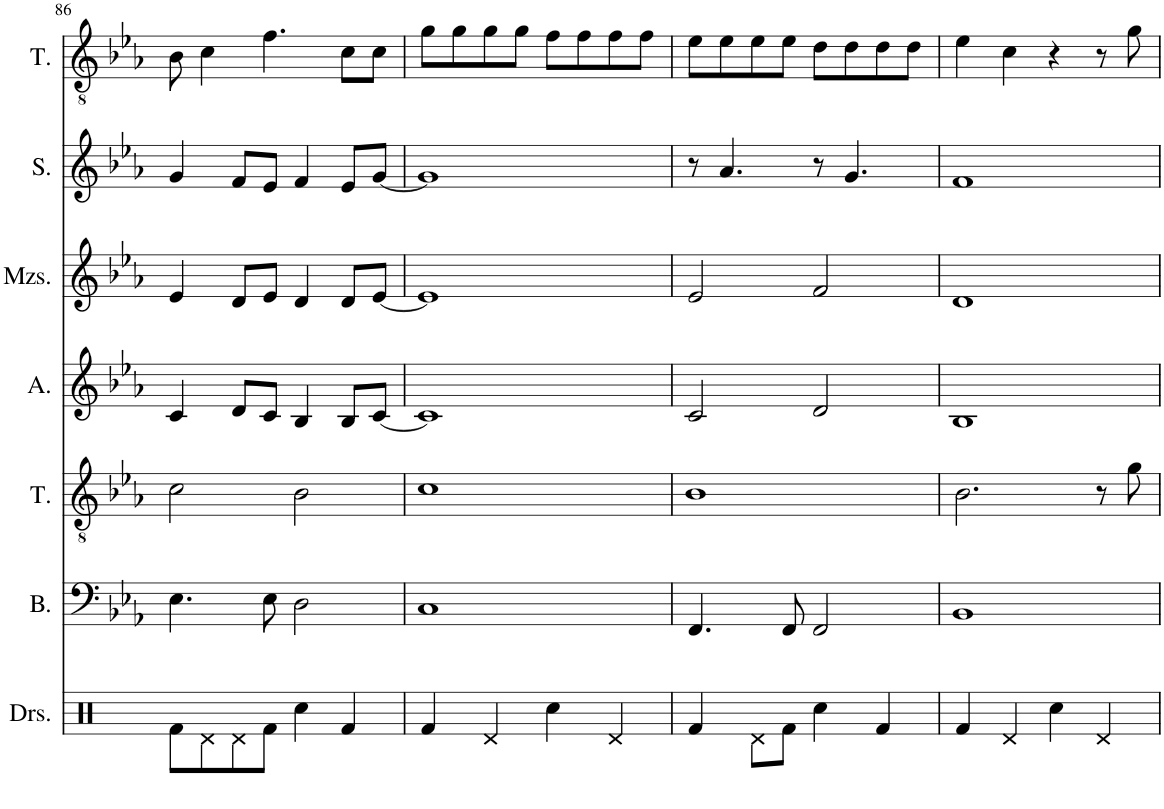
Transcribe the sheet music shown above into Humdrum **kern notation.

**kern	**kern	**kern	**kern	**kern	**kern	**kern
*part7	*part6	*part5	*part4	*part3	*part2	*part1
*staff7	*staff6	*staff5	*staff4	*staff3	*staff2	*staff1
*I"Drumset	*I"Bass	*I"Tenor	*I"Alto	*I"Mezzo-soprano	*I"Soprano	*I"Tenor
*I'Drs.	*I'B.	*I'T.	*I'A.	*I'Mzs.	*I'S.	*I'T.
!!LO:PB:g=z
*clefX	*clefF4	*clefGv2	*clefG2	*clefG2	*clefG2	*clefGv2
*k[]	*k[b-e-a-]	*k[b-e-a-]	*k[b-e-a-]	*k[b-e-a-]	*k[b-e-a-]	*k[b-e-a-]
*M2/2	*M2/2	*M2/2	*M2/2	*M2/2	*M2/2	*M2/2
*met(c|)	*met(c|)	*met(c|)	*met(c|)	*met(c|)	*met(c|)	*met(c|)
=86	=86	=86	=86	=86	=86	=86
8Rf\L	4.E-\	2c\	4c/	4e-/	4g/	8B-\
8Rd\	.	.	.	.	.	4c\
8Rd\	.	.	8d/L	8d/L	8f/L	.
8Rf\J	8E-\	.	8c/J	8e-/J	8e-/J	4.f\
4Rcc\	2D\	2B-\	4B-/	4d/	4f/	.
4Rf/	.	.	8B-/L	8d/L	8e-/L	8c\L
.	.	.	[8c/J	[8e-/J	[8g/J	8c\J
=87	=87	=87	=87	=87	=87	=87
4Rf/	1C	1c	1c]	1e-]	1g]	8g\L
.	.	.	.	.	.	8g\
4Rd/	.	.	.	.	.	8g\
.	.	.	.	.	.	8g\J
4Rcc\	.	.	.	.	.	8f\L
.	.	.	.	.	.	8f\
4Rd/	.	.	.	.	.	8f\
.	.	.	.	.	.	8f\J
=88	=88	=88	=88	=88	=88	=88
4Rf/	4.FF/	1B-	2c/	2e-/	8r	8e-\L
.	.	.	.	.	4.a-/	8e-\
8Rd\L	.	.	.	.	.	8e-\
8Rf\J	8FF/	.	.	.	.	8e-\J
4Rcc\	2FF/	.	2d/	2f/	8r	8d\L
.	.	.	.	.	4.g/	8d\
4Rf/	.	.	.	.	.	8d\
.	.	.	.	.	.	8d\J
=89	=89	=89	=89	=89	=89	=89
4Rf/	1BB-	2.B-\	1B-	1d	1f	4e-\
4Rd/	.	.	.	.	.	4c\
4Rcc\	.	.	.	.	.	4r
4Rd/	.	8r	.	.	.	8r
.	.	8g\	.	.	.	8g\
=	=	=	=	=	=	=
*-	*-	*-	*-	*-	*-	*-
